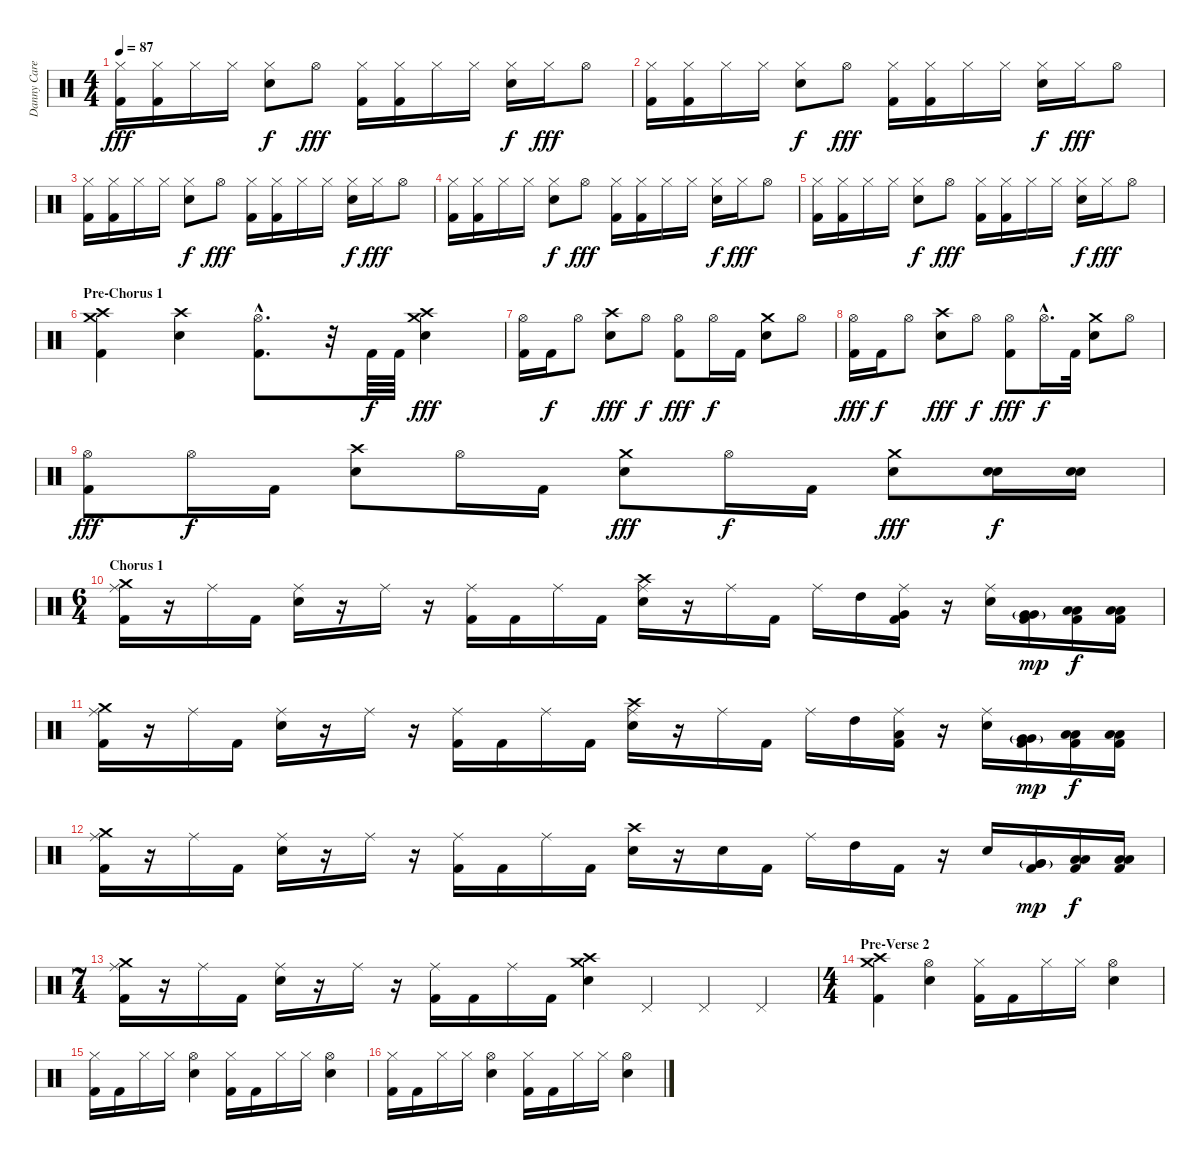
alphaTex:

\track ("Danny Carey" "Danny Care") {instrument percussion}
\staff {score}
\articulation defaults
\ts (4 4)
\tempo 87
\clef neutral
\ks c
("Hi-Hat (closed)" "Kick (hit) 2").16{dy fff} ("Hi-Hat (closed)" "Kick (hit) 2").16 "Hi-Hat (closed)".16 "Hi-Hat (closed)".16 ("Hi-Hat (closed)" "Electric Snare (hit)").8{dy f} "Hi-Hat (open)".8{dy fff} ("Hi-Hat (closed)" "Kick (hit) 2").16 ("Hi-Hat (closed)" "Kick (hit) 2").16 "Hi-Hat (closed)".16 "Hi-Hat (closed)".16 ("Hi-Hat (closed)" "Electric Snare (hit)").16{dy f} "Hi-Hat (closed)".16{dy fff} "Hi-Hat (open)".8 |
("Hi-Hat (closed)" "Kick (hit) 2").16 ("Hi-Hat (closed)" "Kick (hit) 2").16 "Hi-Hat (closed)".16 "Hi-Hat (closed)".16 ("Hi-Hat (closed)" "Electric Snare (hit)").8{dy f} "Hi-Hat (open)".8{dy fff} ("Hi-Hat (closed)" "Kick (hit) 2").16 ("Hi-Hat (closed)" "Kick (hit) 2").16 "Hi-Hat (closed)".16 "Hi-Hat (closed)".16 ("Hi-Hat (closed)" "Electric Snare (hit)").16{dy f} "Hi-Hat (closed)".16{dy fff} "Hi-Hat (open)".8 |
("Hi-Hat (closed)" "Kick (hit) 2").16 ("Hi-Hat (closed)" "Kick (hit) 2").16 "Hi-Hat (closed)".16 "Hi-Hat (closed)".16 ("Hi-Hat (closed)" "Electric Snare (hit)").8{dy f} "Hi-Hat (open)".8{dy fff} ("Hi-Hat (closed)" "Kick (hit) 2").16 ("Hi-Hat (closed)" "Kick (hit) 2").16 "Hi-Hat (closed)".16 "Hi-Hat (closed)".16 ("Hi-Hat (closed)" "Electric Snare (hit)").16{dy f} "Hi-Hat (closed)".16{dy fff} "Hi-Hat (open)".8 |
("Hi-Hat (closed)" "Kick (hit) 2").16 ("Hi-Hat (closed)" "Kick (hit) 2").16 "Hi-Hat (closed)".16 "Hi-Hat (closed)".16 ("Hi-Hat (closed)" "Electric Snare (hit)").8{dy f} "Hi-Hat (open)".8{dy fff} ("Hi-Hat (closed)" "Kick (hit) 2").16 ("Hi-Hat (closed)" "Kick (hit) 2").16 "Hi-Hat (closed)".16 "Hi-Hat (closed)".16 ("Hi-Hat (closed)" "Electric Snare (hit)").16{dy f} "Hi-Hat (closed)".16{dy fff} "Hi-Hat (open)".8 |
("Hi-Hat (closed)" "Kick (hit) 2").16 ("Hi-Hat (closed)" "Kick (hit) 2").16 "Hi-Hat (closed)".16 "Hi-Hat (closed)".16 ("Hi-Hat (closed)" "Electric Snare (hit)").8{dy f} "Hi-Hat (open)".8{dy fff} ("Hi-Hat (closed)" "Kick (hit) 2").16 ("Hi-Hat (closed)" "Kick (hit) 2").16 "Hi-Hat (closed)".16 "Hi-Hat (closed)".16 ("Hi-Hat (closed)" "Electric Snare (hit)").16{dy f} "Hi-Hat (closed)".16{dy fff} "Hi-Hat (open)".8 |
\section ("" "Pre-Chorus 1")
("Crash medium (hit)" "Crash high (hit)" "Kick (hit) 2").4 ("Crash high (hit)" "Electric Snare (hit)").4 ("Hi-Hat (open)"{hac} "Kick (hit) 2"{hac}).8{d} r.32 "Kick (hit) 2".64{dy f} "Kick (hit) 2".64 ("Crash high (hit)" "Crash medium (hit)" "Electric Snare (hit)").4{dy fff} |
("Hi-Hat (open)" "Kick (hit) 2").16 "Kick (hit) 2".16{dy f} "Hi-Hat (open)".8 ("Crash high (hit)" "Electric Snare (hit)").8{dy fff} "Hi-Hat (open)".8{dy f} ("Hi-Hat (open)" "Kick (hit) 2").8{dy fff} "Hi-Hat (open)".16{dy f} "Kick (hit) 2".16 ("Crash medium (hit)" "Electric Snare (hit)").8 "Hi-Hat (open)".8 |
("Hi-Hat (open)" "Kick (hit) 2").16{dy fff} "Kick (hit) 2".16{dy f} "Hi-Hat (open)".8 ("Crash high (hit)" "Electric Snare (hit)").8{dy fff} "Hi-Hat (open)".8{dy f} ("Hi-Hat (open)" "Kick (hit) 2").8{dy fff} "Hi-Hat (open)"{hac}.16{d dy f} "Kick (hit) 2".32 ("Crash medium (hit)" "Electric Snare (hit)").8 "Hi-Hat (open)".8 |
("Hi-Hat (open)" "Kick (hit) 2").8{dy fff} "Hi-Hat (open)".16{dy f} "Kick (hit) 2".16 ("Crash high (hit)" "Electric Snare (hit)").8 "Hi-Hat (open)".16 "Kick (hit) 2".16 ("Crash medium (hit)" "Electric Snare (hit)").8{dy fff} "Hi-Hat (open)".16{dy f} "Kick (hit) 2".16 ("Crash medium (hit)" "Electric Snare (hit)").8{dy fff} ("Electric Snare (hit)" "Electric Snare (hit)").16{dy f} ("Electric Snare (hit)" "Electric Snare (hit)").16 |
\ts (6 4)
\section ("" "Chorus 1")
("Ride (middle)" "Crash medium (hit)" "Kick (hit) 2").16 r.16 "Ride (middle)".16 "Kick (hit) 2".16 ("Ride (middle)" "Electric Snare (hit)").16 r.16 "Ride (middle)".16 r.16 ("Ride (middle)" "Kick (hit) 2").16 "Kick (hit) 2".16 "Ride (middle)".16 "Kick (hit) 2".16 ("Ride (middle)" "Crash high (hit)" "Electric Snare (hit)").16 r.16 "Ride (middle)".16 "Kick (hit) 2".16 "Ride (middle)".16 "High Tom (hit)".16 ("Ride (middle)" "Very Low Tom (hit)" "Kick (hit) 2").16 r.16 ("Ride (middle)" "Electric Snare (hit)").16 ("Very Low Tom (hit)"{g} "Very Low Tom (hit)" "Kick (hit) 2").16{dy mp} ("Low Tom (hit)" "Low Tom (hit)" "Kick (hit) 2").16{dy f} ("Low Tom (hit)" "Low Tom (hit)" "Kick (hit) 2").16 |
("Ride (middle)" "Crash medium (hit)" "Kick (hit) 2").16 r.16 "Ride (middle)".16 "Kick (hit) 2".16 ("Ride (middle)" "Electric Snare (hit)").16 r.16 "Ride (middle)".16 r.16 ("Ride (middle)" "Kick (hit) 2").16 "Kick (hit) 2".16 "Ride (middle)".16 "Kick (hit) 2".16 ("Ride (middle)" "Crash high (hit)" "Electric Snare (hit)").16 r.16 "Ride (middle)".16 "Kick (hit) 2".16 "Ride (middle)".16 "High Tom (hit)".16 ("Ride (middle)" "Low Floor Tom (hit)" "Kick (hit) 2").16 r.16 ("Ride (middle)" "Electric Snare (hit)").16 ("Very Low Tom (hit)"{g} "Very Low Tom (hit)" "Kick (hit) 2").16{dy mp} ("Low Tom (hit)" "Low Tom (hit)" "Kick (hit) 2").16{dy f} ("Low Tom (hit)" "Low Tom (hit)" "Kick (hit) 2").16 |
("Ride (middle)" "Crash medium (hit)" "Kick (hit) 2").16 r.16 "Ride (middle)".16 "Kick (hit) 2".16 ("Ride (middle)" "Electric Snare (hit)").16 r.16 "Ride (middle)".16 r.16 ("Ride (middle)" "Kick (hit) 2").16 "Kick (hit) 2".16 "Ride (middle)".16 "Kick (hit) 2".16 ("Crash high (hit)" "Electric Snare (hit)").16 r.16 "Electric Snare (hit)".16 "Kick (hit) 2".16 "Ride (middle)".16 "High Tom (hit)".16 "Kick (hit) 2".16 r.16 "Electric Snare (hit)".16 ("Very Low Tom (hit)"{g} "Very Low Tom (hit)" "Kick (hit) 2").16{dy mp} ("Low Tom (hit)" "Low Tom (hit)" "Kick (hit) 2").16{dy f} ("Low Tom (hit)" "Low Tom (hit)" "Kick (hit) 2").16 |
\ts (7 4)
("Ride (middle)" "Crash medium (hit)" "Kick (hit) 2").16 r.16 "Ride (middle)".16 "Kick (hit) 2".16 ("Ride (middle)" "Electric Snare (hit)").16 r.16 "Ride (middle)".16 r.16 ("Ride (middle)" "Kick (hit) 2").16 "Kick (hit) 2".16 "Ride (middle)".16 "Kick (hit) 2".16 ("Crash high (hit)" "Crash medium (hit)" "Electric Snare (hit)").4 "Pedal Hi-Hat (hit)".4 "Pedal Hi-Hat (hit)".4 "Pedal Hi-Hat (hit)".4 |
\ts (4 4)
\section ("" "Pre-Verse 2")
("Crash medium (hit)" "Crash high (hit)" "Kick (hit) 2").4 ("Hi-Hat (open)" "Electric Snare (hit)").4 ("Hi-Hat (closed)" "Kick (hit) 2").16 "Kick (hit) 2".16 "Hi-Hat (closed)".16 "Hi-Hat (closed)".16 ("Hi-Hat (open)" "Electric Snare (hit)").4 |
("Hi-Hat (closed)" "Kick (hit) 2").16 "Kick (hit) 2".16 "Hi-Hat (closed)".16 "Hi-Hat (closed)".16 ("Hi-Hat (open)" "Electric Snare (hit)").4 ("Hi-Hat (closed)" "Kick (hit) 2").16 "Kick (hit) 2".16 "Hi-Hat (closed)".16 "Hi-Hat (closed)".16 ("Hi-Hat (open)" "Electric Snare (hit)").4 |
("Hi-Hat (closed)" "Kick (hit) 2").16 "Kick (hit) 2".16 "Hi-Hat (closed)".16 "Hi-Hat (closed)".16 ("Hi-Hat (open)" "Electric Snare (hit)").4 ("Hi-Hat (closed)" "Kick (hit) 2").16 "Kick (hit) 2".16 "Hi-Hat (closed)".16 "Hi-Hat (closed)".16 ("Hi-Hat (open)" "Electric Snare (hit)").4
